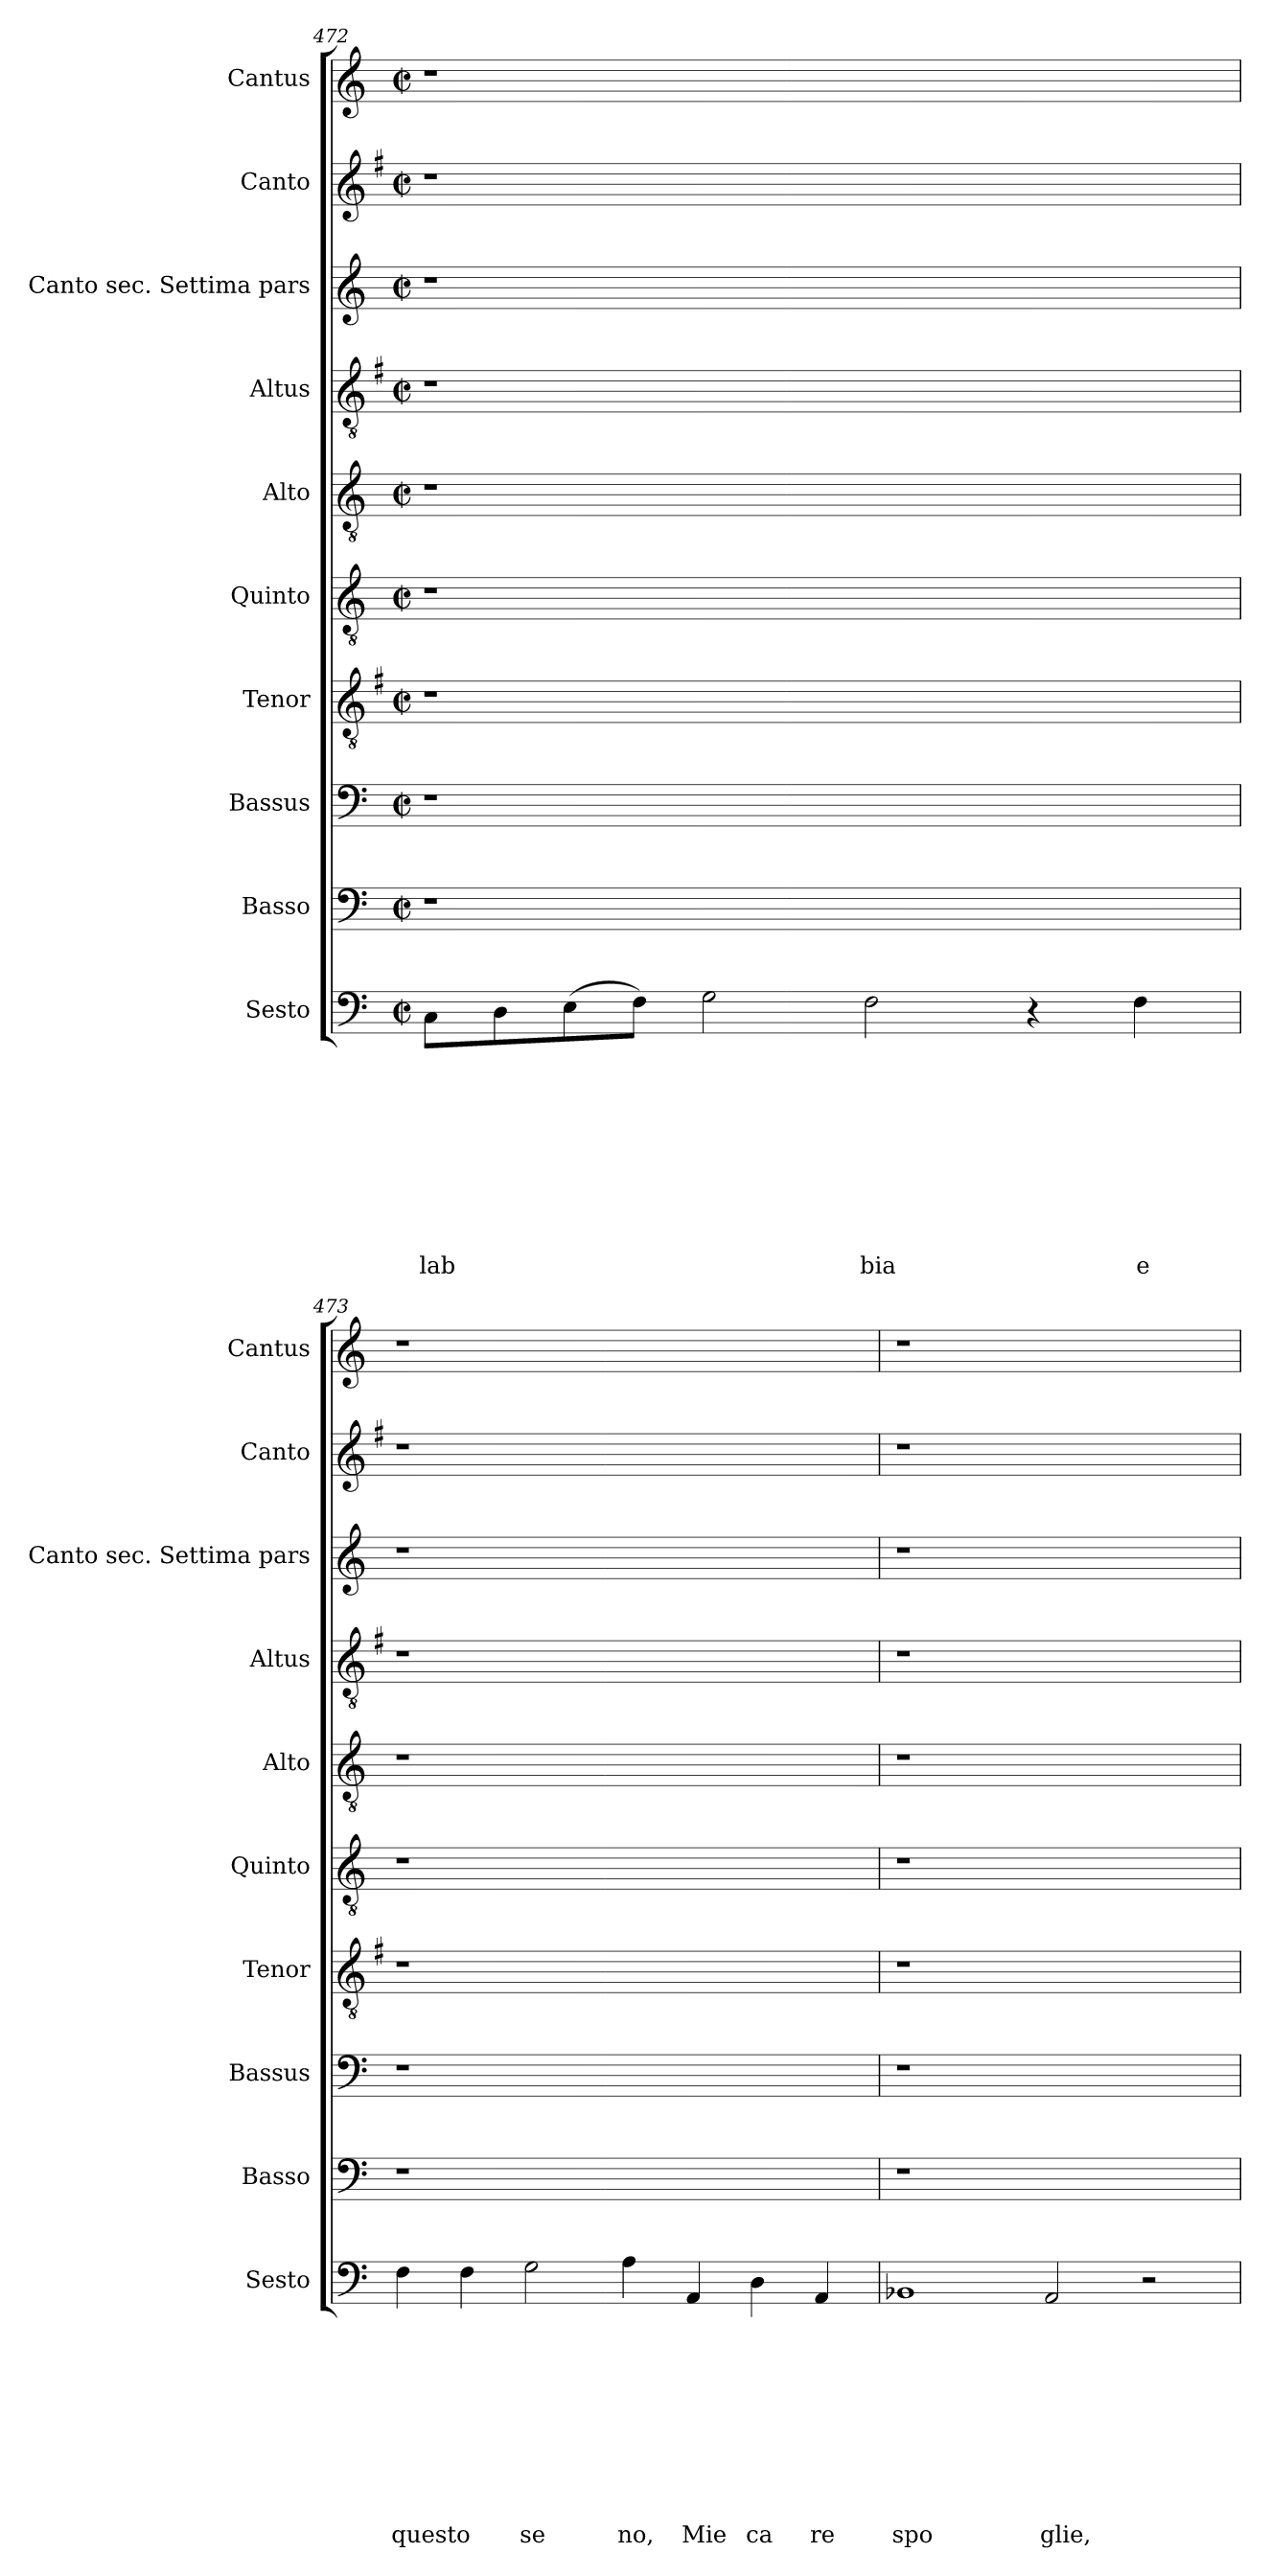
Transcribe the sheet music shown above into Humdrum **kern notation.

**kern	**text	**text	**text	**text	**text	**text	**text	**text	**text	**text	**kern	**kern	**kern	**kern	**kern	**kern	**kern	**kern	**kern
*part10	*part10	*part10	*part10	*part10	*part10	*part10	*part10	*part10	*part10	*part10	*part9	*part8	*part7	*part6	*part5	*part4	*part3	*part2	*part1
*staff10	*staff10	*staff10	*staff10	*staff10	*staff10	*staff10	*staff10	*staff10	*staff10	*staff10	*staff9	*staff8	*staff7	*staff6	*staff5	*staff4	*staff3	*staff2	*staff1
*I"Sesto	*	*	*	*	*	*	*	*	*	*	*I"Basso	*I"Bassus	*I"Tenor	*I"Quinto	*I"Alto	*I"Altus	*I"Canto sec. Settima pars	*I"Canto	*I"Cantus
*I'Sesto	*	*	*	*	*	*	*	*	*	*	*I'Basso	*I'Bassus	*I'Tenor	*I'Quinto	*I'Alto	*I'Altus	*I'Canto sec. Settima pars	*I'Canto	*I'Cantus
!!LO:LB:g=z
*clefF4	*	*	*	*	*	*	*	*	*	*	*clefF4	*clefF4	*clefGv2	*clefGv2	*clefGv2	*clefGv2	*clefG2	*clefG2	*clefG2
*k[]	*	*	*	*	*	*	*	*	*	*	*k[]	*k[]	*k[f#]	*k[]	*k[]	*k[f#]	*k[]	*k[f#]	*k[]
*C:	*	*	*	*	*	*	*	*	*	*	*C:	*C:	*G:	*C:	*C:	*G:	*C:	*G:	*C:
*M2/2	*	*	*	*	*	*	*	*	*	*	*M2/2	*M2/2	*M2/2	*M2/2	*M2/2	*M2/2	*M2/2	*M2/2	*M2/2
*met(c|)	*	*	*	*	*	*	*	*	*	*	*met(c|)	*met(c|)	*met(c|)	*met(c|)	*met(c|)	*met(c|)	*met(c|)	*met(c|)	*met(c|)
=472	=472	=472	=472	=472	=472	=472	=472	=472	=472	=472	=472	=472	=472	=472	=472	=472	=472	=472	=472
!	!	!	!	!	!	!	!	!	!	!LO:LY:b	!	!	!	!	!	!	!	!	!
8C\L	.	.	.	.	.	.	.	.	.	lab	1r	1r	1r	1r	1r	1r	1r	1r	1r
8D\	.	.	.	.	.	.	.	.	.	.	.	.	.	.	.	.	.	.	.
(>8E\	.	.	.	.	.	.	.	.	.	.	.	.	.	.	.	.	.	.	.
8F\J)	.	.	.	.	.	.	.	.	.	.	.	.	.	.	.	.	.	.	.
2G\	.	.	.	.	.	.	.	.	.	.	.	.	.	.	.	.	.	.	.
!	!	!	!	!	!	!	!	!	!	!LO:LY:b	!	!	!	!	!	!	!	!	!
2F\	.	.	.	.	.	.	.	.	.	bia	1ryy	1ryy	1ryy	1ryy	1ryy	1ryy	1ryy	1ryy	1ryy
4r	.	.	.	.	.	.	.	.	.	.	.	.	.	.	.	.	.	.	.
!	!	!	!	!	!	!	!	!	!	!LO:LY:b	!	!	!	!	!	!	!	!	!
4F\	.	.	.	.	.	.	.	.	.	e	.	.	.	.	.	.	.	.	.
=473	=473	=473	=473	=473	=473	=473	=473	=473	=473	=473	=473	=473	=473	=473	=473	=473	=473	=473	=473
!	!	!	!	!	!	!	!	!	!	!LO:LY:b	!	!	!	!	!	!	!	!	!
4F\	.	.	.	.	.	.	.	.	.	questo	1r	1r	1r	1r	1r	1r	1r	1r	1r
4F\	.	.	.	.	.	.	.	.	.	.	.	.	.	.	.	.	.	.	.
!	!	!	!	!	!	!	!	!	!	!LO:LY:b	!	!	!	!	!	!	!	!	!
2G\	.	.	.	.	.	.	.	.	.	se	.	.	.	.	.	.	.	.	.
!	!	!	!	!	!	!	!	!	!	!LO:LY:b	!	!	!	!	!	!	!	!	!
4A\	.	.	.	.	.	.	.	.	.	no,	1ryy	1ryy	1ryy	1ryy	1ryy	1ryy	1ryy	1ryy	1ryy
!	!	!	!	!	!	!	!	!	!	!LO:LY:b	!	!	!	!	!	!	!	!	!
4AA/	.	.	.	.	.	.	.	.	.	Mie	.	.	.	.	.	.	.	.	.
!	!	!	!	!	!	!	!	!	!	!LO:LY:b	!	!	!	!	!	!	!	!	!
4D\	.	.	.	.	.	.	.	.	.	ca	.	.	.	.	.	.	.	.	.
!	!	!	!	!	!	!	!	!	!	!LO:LY:b	!	!	!	!	!	!	!	!	!
(4AA/	.	.	.	.	.	.	.	.	.	re	.	.	.	.	.	.	.	.	.
=474	=474	=474	=474	=474	=474	=474	=474	=474	=474	=474	=474	=474	=474	=474	=474	=474	=474	=474	=474
!	!	!	!	!	!	!	!	!	!	!LO:LY:b	!	!	!	!	!	!	!	!	!
1BB-X	.	.	.	.	.	.	.	.	.	spo	1r	1r	1r	1r	1r	1r	1r	1r	1r
!	!	!	!	!	!	!	!	!	!	!LO:LY:b	!	!	!	!	!	!	!	!	!
2AA/	.	.	.	.	.	.	.	.	.	glie,	1ryy	1ryy	1ryy	1ryy	1ryy	1ryy	1ryy	1ryy	1ryy
2r	.	.	.	.	.	.	.	.	.	.	.	.	.	.	.	.	.	.	.
=	=	=	=	=	=	=	=	=	=	=	=	=	=	=	=	=	=	=	=
*-	*-	*-	*-	*-	*-	*-	*-	*-	*-	*-	*-	*-	*-	*-	*-	*-	*-	*-	*-
